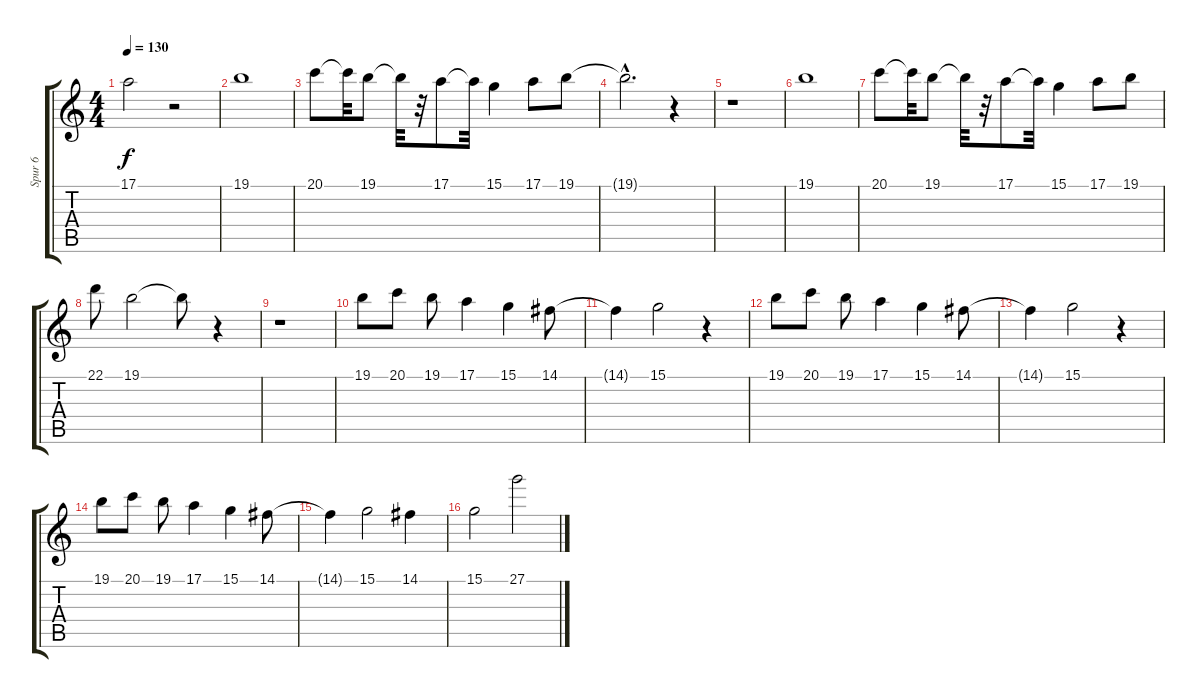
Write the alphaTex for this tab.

\track ("Spur 6" "Spur 6") {instrument lead3calliope}
\staff {score tabs}
\tuning (E4 B3 G3 D3 A2 E2) {hide}
\ts (4 4)
\tempo 130
\clef g2
\ks c
17.1{t}.2{dy f} r.2 |
19.1.1 |
20.1.8 20.1{t}.32 19.1.8 19.1{t}.32 r.32 17.1.8 17.1{t}.32 15.1.4 17.1.8 19.1.8 |
19.1{hac t}.2{d} r.4 |
r.1 |
19.1.1 |
20.1.8 20.1{t}.32 19.1.8 19.1{t}.32 r.32 17.1.8 17.1{t}.32 15.1.4 17.1.8 19.1.8 |
22.1.8 19.1.2 19.1{t}.8 r.4 |
r.1 |
19.1.8 20.1.8 19.1.8 17.1.4 15.1.4 14.1.8 |
14.1{t}.4 15.1.2 r.4 |
19.1.8 20.1.8 19.1.8 17.1.4 15.1.4 14.1.8 |
14.1{t}.4 15.1.2 r.4 |
19.1.8 20.1.8 19.1.8 17.1.4 15.1.4 14.1.8 |
14.1{t}.4 15.1.2 14.1.4 |
15.1.2 27.1.2
